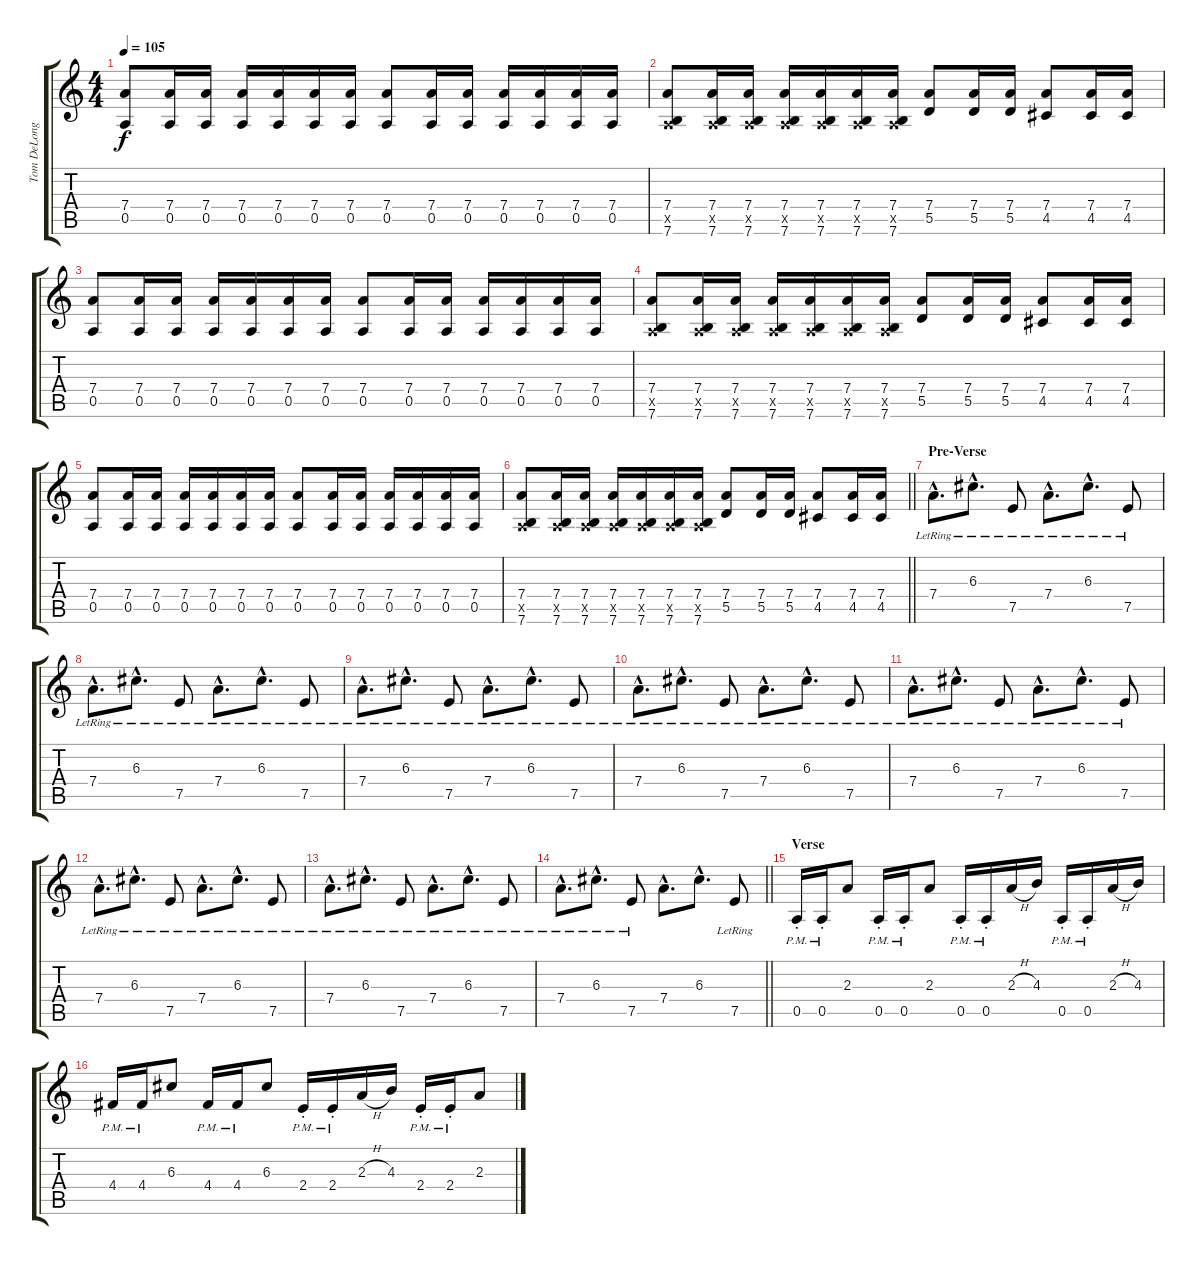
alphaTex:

\track ("Tom DeLonge (Standard)" "Tom DeLong") {instrument distortionguitar}
\staff {score tabs}
\tuning (E4 B3 G3 D3 A2 E2) {hide}
\ts (4 4)
\tempo 105
\clef g2
\ks c
(7.4 0.5).8{dy f instrument electricguitarclean} (7.4 0.5).16 (7.4 0.5).16 (7.4 0.5).16 (7.4 0.5).16 (7.4 0.5).16 (7.4 0.5).16{instrument electricguitarclean} (7.4 0.5).8 (7.4 0.5).16 (7.4 0.5).16 (7.4 0.5).16 (7.4 0.5).16 (7.4 0.5).16{instrument electricguitarclean} (7.4 0.5).16{instrument electricguitarclean} |
(7.4 0.5{x} 7.6).8 (7.4 0.5{x} 7.6).16 (7.4 0.5{x} 7.6).16 (7.4 0.5{x} 7.6).16 (7.4 0.5{x} 7.6).16 (7.4 0.5{x} 7.6).16 (7.4 0.5{x} 7.6).16 (7.4 5.5).8 (7.4 5.5).16 (7.4 5.5).16 (7.4 4.5).8 (7.4 4.5).16 (7.4 4.5).16 |
(7.4 0.5).8{instrument electricguitarclean} (7.4 0.5).16 (7.4 0.5).16 (7.4 0.5).16 (7.4 0.5).16 (7.4 0.5).16 (7.4 0.5).16{instrument electricguitarclean} (7.4 0.5).8 (7.4 0.5).16 (7.4 0.5).16 (7.4 0.5).16 (7.4 0.5).16 (7.4 0.5).16{instrument electricguitarclean} (7.4 0.5).16{instrument electricguitarclean} |
(7.4 0.5{x} 7.6).8 (7.4 0.5{x} 7.6).16 (7.4 0.5{x} 7.6).16 (7.4 0.5{x} 7.6).16 (7.4 0.5{x} 7.6).16 (7.4 0.5{x} 7.6).16 (7.4 0.5{x} 7.6).16 (7.4 5.5).8 (7.4 5.5).16 (7.4 5.5).16 (7.4 4.5).8 (7.4 4.5).16 (7.4 4.5).16 |
(7.4 0.5).8{instrument electricguitarclean} (7.4 0.5).16 (7.4 0.5).16 (7.4 0.5).16 (7.4 0.5).16 (7.4 0.5).16 (7.4 0.5).16{instrument electricguitarclean} (7.4 0.5).8 (7.4 0.5).16 (7.4 0.5).16 (7.4 0.5).16 (7.4 0.5).16 (7.4 0.5).16{instrument electricguitarclean} (7.4 0.5).16{instrument electricguitarclean} |
\barLineRight lightlight
(7.4 0.5{x} 7.6).8 (7.4 0.5{x} 7.6).16 (7.4 0.5{x} 7.6).16 (7.4 0.5{x} 7.6).16 (7.4 0.5{x} 7.6).16 (7.4 0.5{x} 7.6).16 (7.4 0.5{x} 7.6).16 (7.4 5.5).8 (7.4 5.5).16 (7.4 5.5).16 (7.4 4.5).8 (7.4 4.5).16 (7.4 4.5).16 |
\section ("" "Pre-Verse")
7.4{hac lr}.8{d volume 13 instrument distortionguitar} 6.3{hac lr}.8{d} 7.5{lr}.8 7.4{hac lr}.8{d} 6.3{hac lr}.8{d} 7.5{lr}.8 |
7.4{hac lr}.8{d} 6.3{hac lr}.8{d} 7.5{lr}.8 7.4{hac lr}.8{d} 6.3{hac lr}.8{d} 7.5{lr}.8 |
7.4{hac lr}.8{d} 6.3{hac lr}.8{d} 7.5{lr}.8 7.4{hac lr}.8{d} 6.3{hac lr}.8{d} 7.5{lr}.8 |
7.4{hac lr}.8{d} 6.3{hac lr}.8{d} 7.5{lr}.8 7.4{hac lr}.8{d} 6.3{hac lr}.8{d} 7.5{lr}.8 |
7.4{hac lr}.8{d} 6.3{hac lr}.8{d} 7.5{lr}.8 7.4{hac lr}.8{d} 6.3{hac lr}.8{d} 7.5{lr}.8 |
7.4{hac lr}.8{d} 6.3{hac lr}.8{d} 7.5{lr}.8 7.4{hac lr}.8{d} 6.3{hac lr}.8{d} 7.5{lr}.8 |
7.4{hac lr}.8{d} 6.3{hac lr}.8{d} 7.5{lr}.8 7.4{hac lr}.8{d} 6.3{hac lr}.8{d} 7.5{lr}.8 |
\barLineRight lightlight
7.4{hac lr}.8{d} 6.3{hac lr}.8{d} 7.5{lr}.8 7.4{hac}.8{d} 6.3{hac}.8{d} 7.5{lr}.8 |
\section ("" "Verse")
0.5{pm st}.16 0.5{pm st}.16 2.3.8 0.5{pm st}.16 0.5{pm st}.16 2.3.8 0.5{pm st}.16 0.5{pm st}.16 2.3{h}.16 4.3.16 0.5{pm st}.16 0.5{pm st}.16 2.3{h}.16 4.3.16 |
4.4{pm}.16 4.4{pm}.16 6.3.8 4.4{pm}.16 4.4{pm}.16 6.3.8 2.4{pm st}.16 2.4{pm st}.16 2.3{h}.16 4.3.16 2.4{pm st}.16 2.4{pm st}.16 2.3.8
